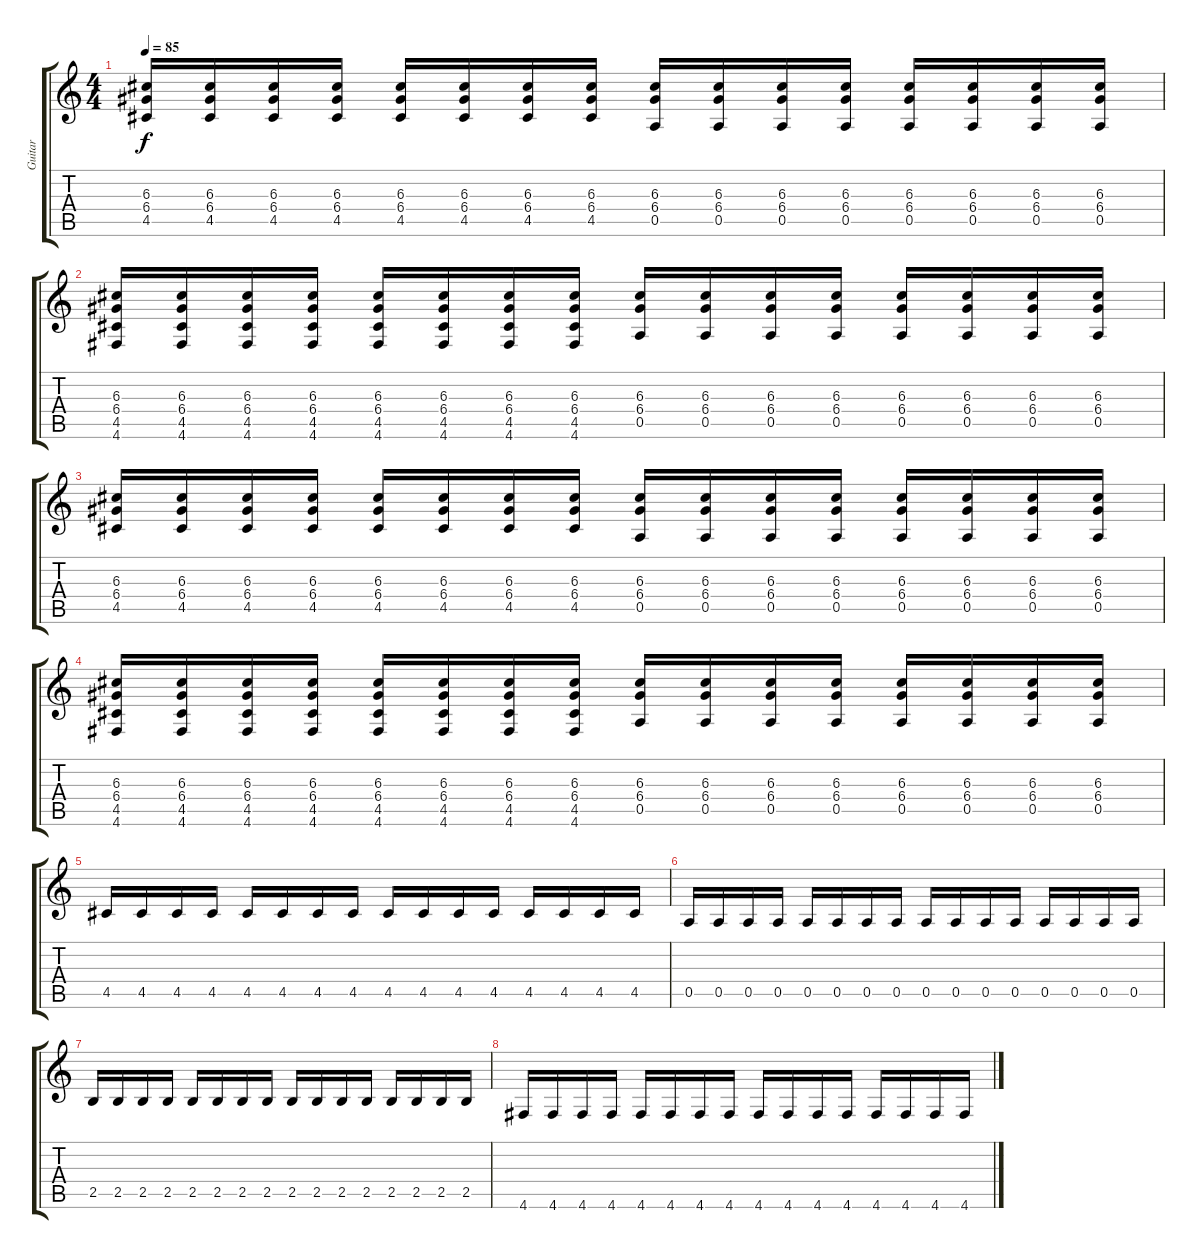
\track ("Guitar " "Guitar ") {instrument overdrivenguitar}
\staff {score tabs}
\tuning (E4 B3 G3 D3 A2 D2) {hide}
\ts (4 4)
\tempo 85
\clef g2
\ks c
(6.3 6.4 4.5).16{dy f} (6.3 6.4 4.5).16 (6.3 6.4 4.5).16 (6.3 6.4 4.5).16 (6.3 6.4 4.5).16 (6.3 6.4 4.5).16 (6.3 6.4 4.5).16 (6.3 6.4 4.5).16 (6.3 6.4 0.5).16 (6.3 6.4 0.5).16 (6.3 6.4 0.5).16 (6.3 6.4 0.5).16 (6.3 6.4 0.5).16 (6.3 6.4 0.5).16 (6.3 6.4 0.5).16 (6.3 6.4 0.5).16 |
(6.3 6.4 4.5 4.6).16 (6.3 6.4 4.5 4.6).16 (6.3 6.4 4.5 4.6).16 (6.3 6.4 4.5 4.6).16 (6.3 6.4 4.5 4.6).16 (6.3 6.4 4.5 4.6).16 (6.3 6.4 4.5 4.6).16 (6.3 6.4 4.5 4.6).16 (6.3 6.4 0.5).16 (6.3 6.4 0.5).16 (6.3 6.4 0.5).16 (6.3 6.4 0.5).16 (6.3 6.4 0.5).16 (6.3 6.4 0.5).16 (6.3 6.4 0.5).16 (6.3 6.4 0.5).16 |
(6.3 6.4 4.5).16 (6.3 6.4 4.5).16 (6.3 6.4 4.5).16 (6.3 6.4 4.5).16 (6.3 6.4 4.5).16 (6.3 6.4 4.5).16 (6.3 6.4 4.5).16 (6.3 6.4 4.5).16 (6.3 6.4 0.5).16 (6.3 6.4 0.5).16 (6.3 6.4 0.5).16 (6.3 6.4 0.5).16 (6.3 6.4 0.5).16 (6.3 6.4 0.5).16 (6.3 6.4 0.5).16 (6.3 6.4 0.5).16 |
(6.3 6.4 4.5 4.6).16 (6.3 6.4 4.5 4.6).16 (6.3 6.4 4.5 4.6).16 (6.3 6.4 4.5 4.6).16 (6.3 6.4 4.5 4.6).16 (6.3 6.4 4.5 4.6).16 (6.3 6.4 4.5 4.6).16 (6.3 6.4 4.5 4.6).16 (6.3 6.4 0.5).16 (6.3 6.4 0.5).16 (6.3 6.4 0.5).16 (6.3 6.4 0.5).16 (6.3 6.4 0.5).16 (6.3 6.4 0.5).16 (6.3 6.4 0.5).16 (6.3 6.4 0.5).16 |
4.5.16 4.5.16 4.5.16 4.5.16 4.5.16 4.5.16 4.5.16 4.5.16 4.5.16 4.5.16 4.5.16 4.5.16 4.5.16 4.5.16 4.5.16 4.5.16 |
0.5.16 0.5.16 0.5.16 0.5.16 0.5.16 0.5.16 0.5.16 0.5.16 0.5.16 0.5.16 0.5.16 0.5.16 0.5.16 0.5.16 0.5.16 0.5.16 |
2.5.16 2.5.16 2.5.16 2.5.16 2.5.16 2.5.16 2.5.16 2.5.16 2.5.16 2.5.16 2.5.16 2.5.16 2.5.16 2.5.16 2.5.16 2.5.16 |
4.6.16 4.6.16 4.6.16 4.6.16 4.6.16 4.6.16 4.6.16 4.6.16 4.6.16 4.6.16 4.6.16 4.6.16 4.6.16 4.6.16 4.6.16 4.6.16
